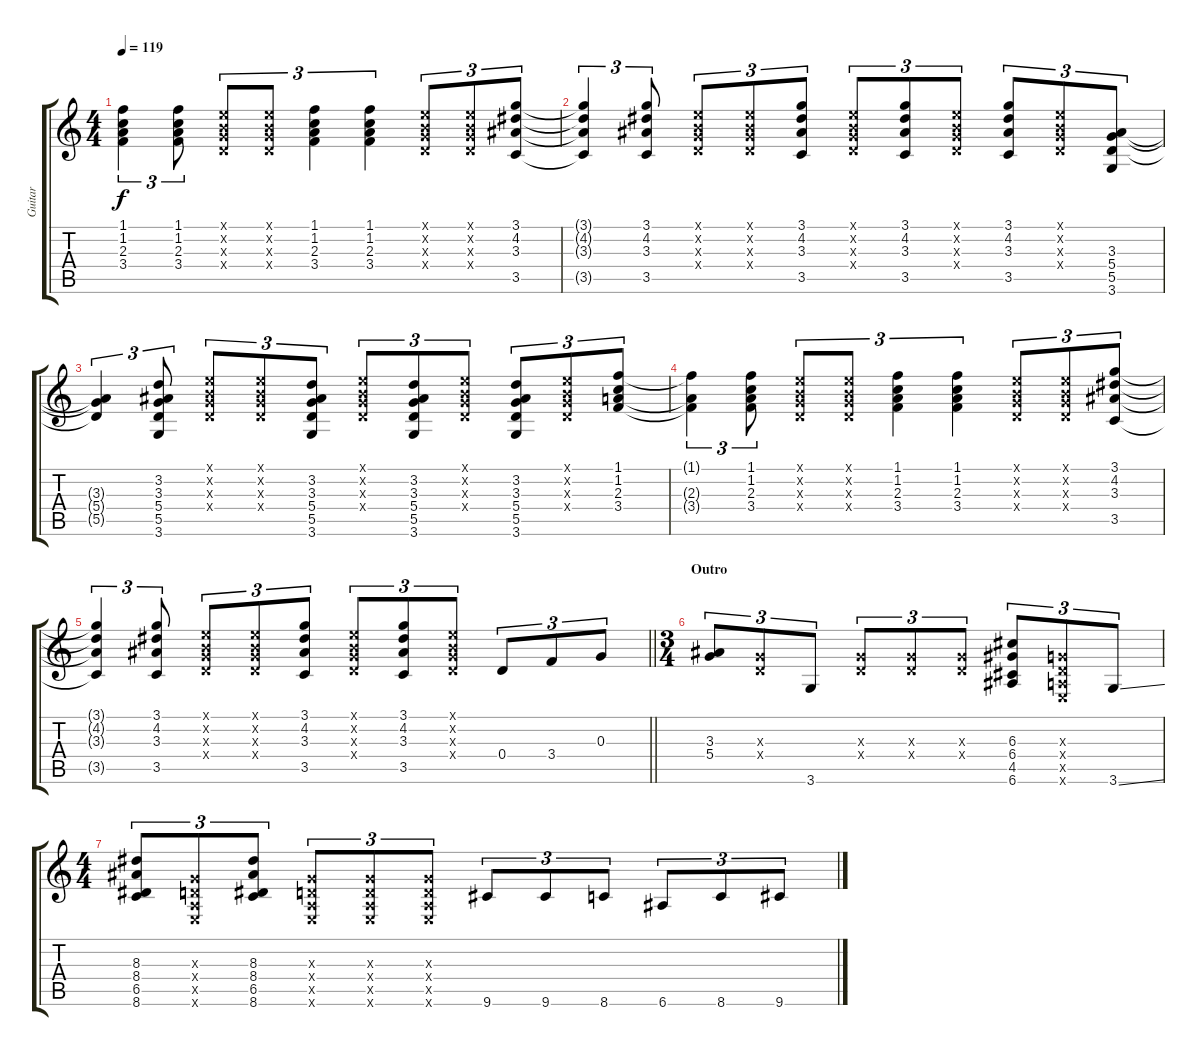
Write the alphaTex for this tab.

\track ("Guitar" "Guitar") {instrument overdrivenguitar}
\staff {score tabs}
\tuning (E4 B3 G3 D3 A2 E2) {hide}
\ts (4 4)
\tempo 119
\clef g2
\ks c
(1.1 1.2 2.3 3.4).4{tu (3 2) dy f} (1.1 1.2 2.3 3.4).8{tu (3 2)} (0.1{x} 0.2{x} 0.3{x} 0.4{x}).8{tu (3 2)} (0.1{x} 0.2{x} 0.3{x} 0.4{x}).8{tu (3 2)} (1.1 1.2 2.3 3.4).4{tu (3 2)} (1.1 1.2 2.3 3.4).4{tu (3 2)} (0.1{x} 0.2{x} 0.3{x} 0.4{x}).8{tu (3 2)} (0.1{x} 0.2{x} 0.3{x} 0.4{x}).8{tu (3 2)} (3.1 4.2 3.3 3.5).8{tu (3 2)} |
(3.1{t} 4.2{t} 3.3{t} 3.5{t}).4{tu (3 2)} (3.1 4.2 3.3 3.5).8{tu (3 2)} (0.1{x} 0.2{x} 0.3{x} 0.4{x}).8{tu (3 2)} (0.1{x} 0.2{x} 0.3{x} 0.4{x}).8{tu (3 2)} (3.1 4.2 3.3 3.5).8{tu (3 2)} (0.1{x} 0.2{x} 0.3{x} 0.4{x}).8{tu (3 2)} (3.1 4.2 3.3 3.5).8{tu (3 2)} (0.1{x} 0.2{x} 0.3{x} 0.4{x}).8{tu (3 2)} (3.1 4.2 3.3 3.5).8{tu (3 2)} (0.1{x} 0.2{x} 0.3{x} 0.4{x}).8{tu (3 2)} (3.3 5.4 5.5 3.6).8{tu (3 2)} |
(3.3{t} 5.4{t} 5.5{t}).4{tu (3 2)} (3.2 3.3 5.4 5.5 3.6).8{tu (3 2)} (0.1{x} 0.2{x} 0.3{x} 0.4{x}).8{tu (3 2)} (0.1{x} 0.2{x} 0.3{x} 0.4{x}).8{tu (3 2)} (3.2 3.3 5.4 5.5 3.6).8{tu (3 2)} (0.1{x} 0.2{x} 0.3{x} 0.4{x}).8{tu (3 2)} (3.2 3.3 5.4 5.5 3.6).8{tu (3 2)} (0.1{x} 0.2{x} 0.3{x} 0.4{x}).8{tu (3 2)} (3.2 3.3 5.4 5.5 3.6).8{tu (3 2)} (0.1{x} 0.2{x} 0.3{x} 0.4{x}).8{tu (3 2)} (1.1 1.2 2.3 3.4).8{tu (3 2)} |
(1.1{t} 2.3{t} 3.4{t}).4{tu (3 2)} (1.1 1.2 2.3 3.4).8{tu (3 2)} (0.1{x} 0.2{x} 0.3{x} 0.4{x}).8{tu (3 2)} (0.1{x} 0.2{x} 0.3{x} 0.4{x}).8{tu (3 2)} (1.1 1.2 2.3 3.4).4{tu (3 2)} (1.1 1.2 2.3 3.4).4{tu (3 2)} (0.1{x} 0.2{x} 0.3{x} 0.4{x}).8{tu (3 2)} (0.1{x} 0.2{x} 0.3{x} 0.4{x}).8{tu (3 2)} (3.1 4.2 3.3 3.5).8{tu (3 2)} |
\barLineRight lightlight
(3.1{t} 4.2{t} 3.3{t} 3.5{t}).4{tu (3 2)} (3.1 4.2 3.3 3.5).8{tu (3 2)} (0.1{x} 0.2{x} 0.3{x} 0.4{x}).8{tu (3 2)} (0.1{x} 0.2{x} 0.3{x} 0.4{x}).8{tu (3 2)} (3.1 4.2 3.3 3.5).8{tu (3 2)} (0.1{x} 0.2{x} 0.3{x} 0.4{x}).8{tu (3 2)} (3.1 4.2 3.3 3.5).8{tu (3 2)} (0.1{x} 0.2{x} 0.3{x} 0.4{x}).8{tu (3 2)} 0.4.8{tu (3 2)} 3.4.8{tu (3 2)} 0.3.8{tu (3 2)} |
\ts (3 4)
\section ("" "Outro")
(3.3 5.4).8{tu (3 2)} (0.3{x} 0.4{x}).8{tu (3 2)} 3.6.8{tu (3 2)} (0.3{x} 0.4{x}).8{tu (3 2)} (0.3{x} 0.4{x}).8{tu (3 2)} (0.3{x} 0.4{x}).8{tu (3 2)} (6.3 6.4 4.5 6.6).8{tu (3 2)} (0.3{x} 0.4{x} 0.5{x} 0.6{x}).8{tu (3 2)} 3.6{ss}.8{tu (3 2)} |
\ts (4 4)
(8.3 8.4 6.5 8.6).8{tu (3 2)} (0.3{x} 0.4{x} 0.5{x} 0.6{x}).8{tu (3 2)} (8.3 8.4 6.5 8.6).8{tu (3 2)} (0.3{x} 0.4{x} 0.5{x} 0.6{x}).8{tu (3 2)} (0.3{x} 0.4{x} 0.5{x} 0.6{x}).8{tu (3 2)} (0.3{x} 0.4{x} 0.5{x} 0.6{x}).8{tu (3 2)} 9.6.8{tu (3 2)} 9.6.8{tu (3 2)} 8.6.8{tu (3 2)} 6.6.8{tu (3 2)} 8.6.8{tu (3 2)} 9.6.8{tu (3 2)}
